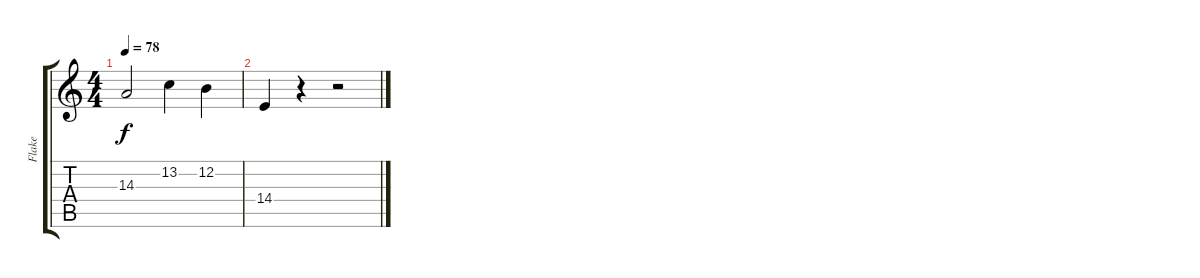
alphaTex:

\track ("Flake" "Flake") {instrument stringensemble1}
\staff {score tabs}
\tuning (E4 B3 G3 D3 A2 E2) {hide}
\ts (4 4)
\tempo 78
\clef g2
\ks c
14.3.2{dy f} 13.2.4 12.2.4 |
14.4.4 r.4 r.2
